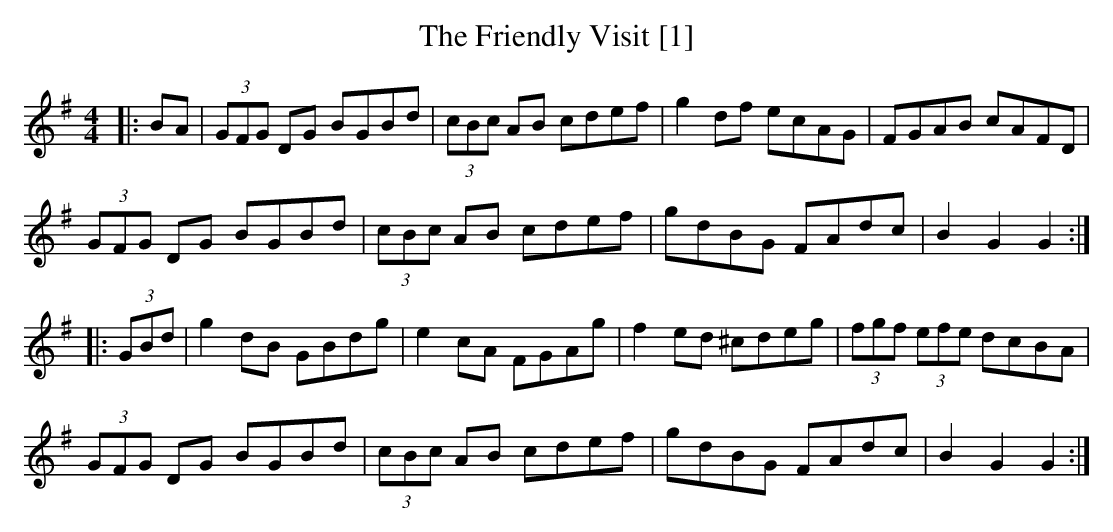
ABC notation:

X:1
T:The Friendly Visit [1]
M:4/4
L:1/8
K:G
|: BA|\
(3GFG DG BGBd|(3cBc AB cdef|g2df ecAG|FGAB cAFD|
(3GFG DG BGBd|(3cBc AB cdef|gdBG FAdc|B2G2 G2:|
|:(3GBd|g2dB GBdg|e2cA FGAg|f2ed ^cdeg|(3fgf (3efe dcBA|
(3GFG DG BGBd|(3cBc AB cdef|gdBG FAdc|B2G2 G2:|]
